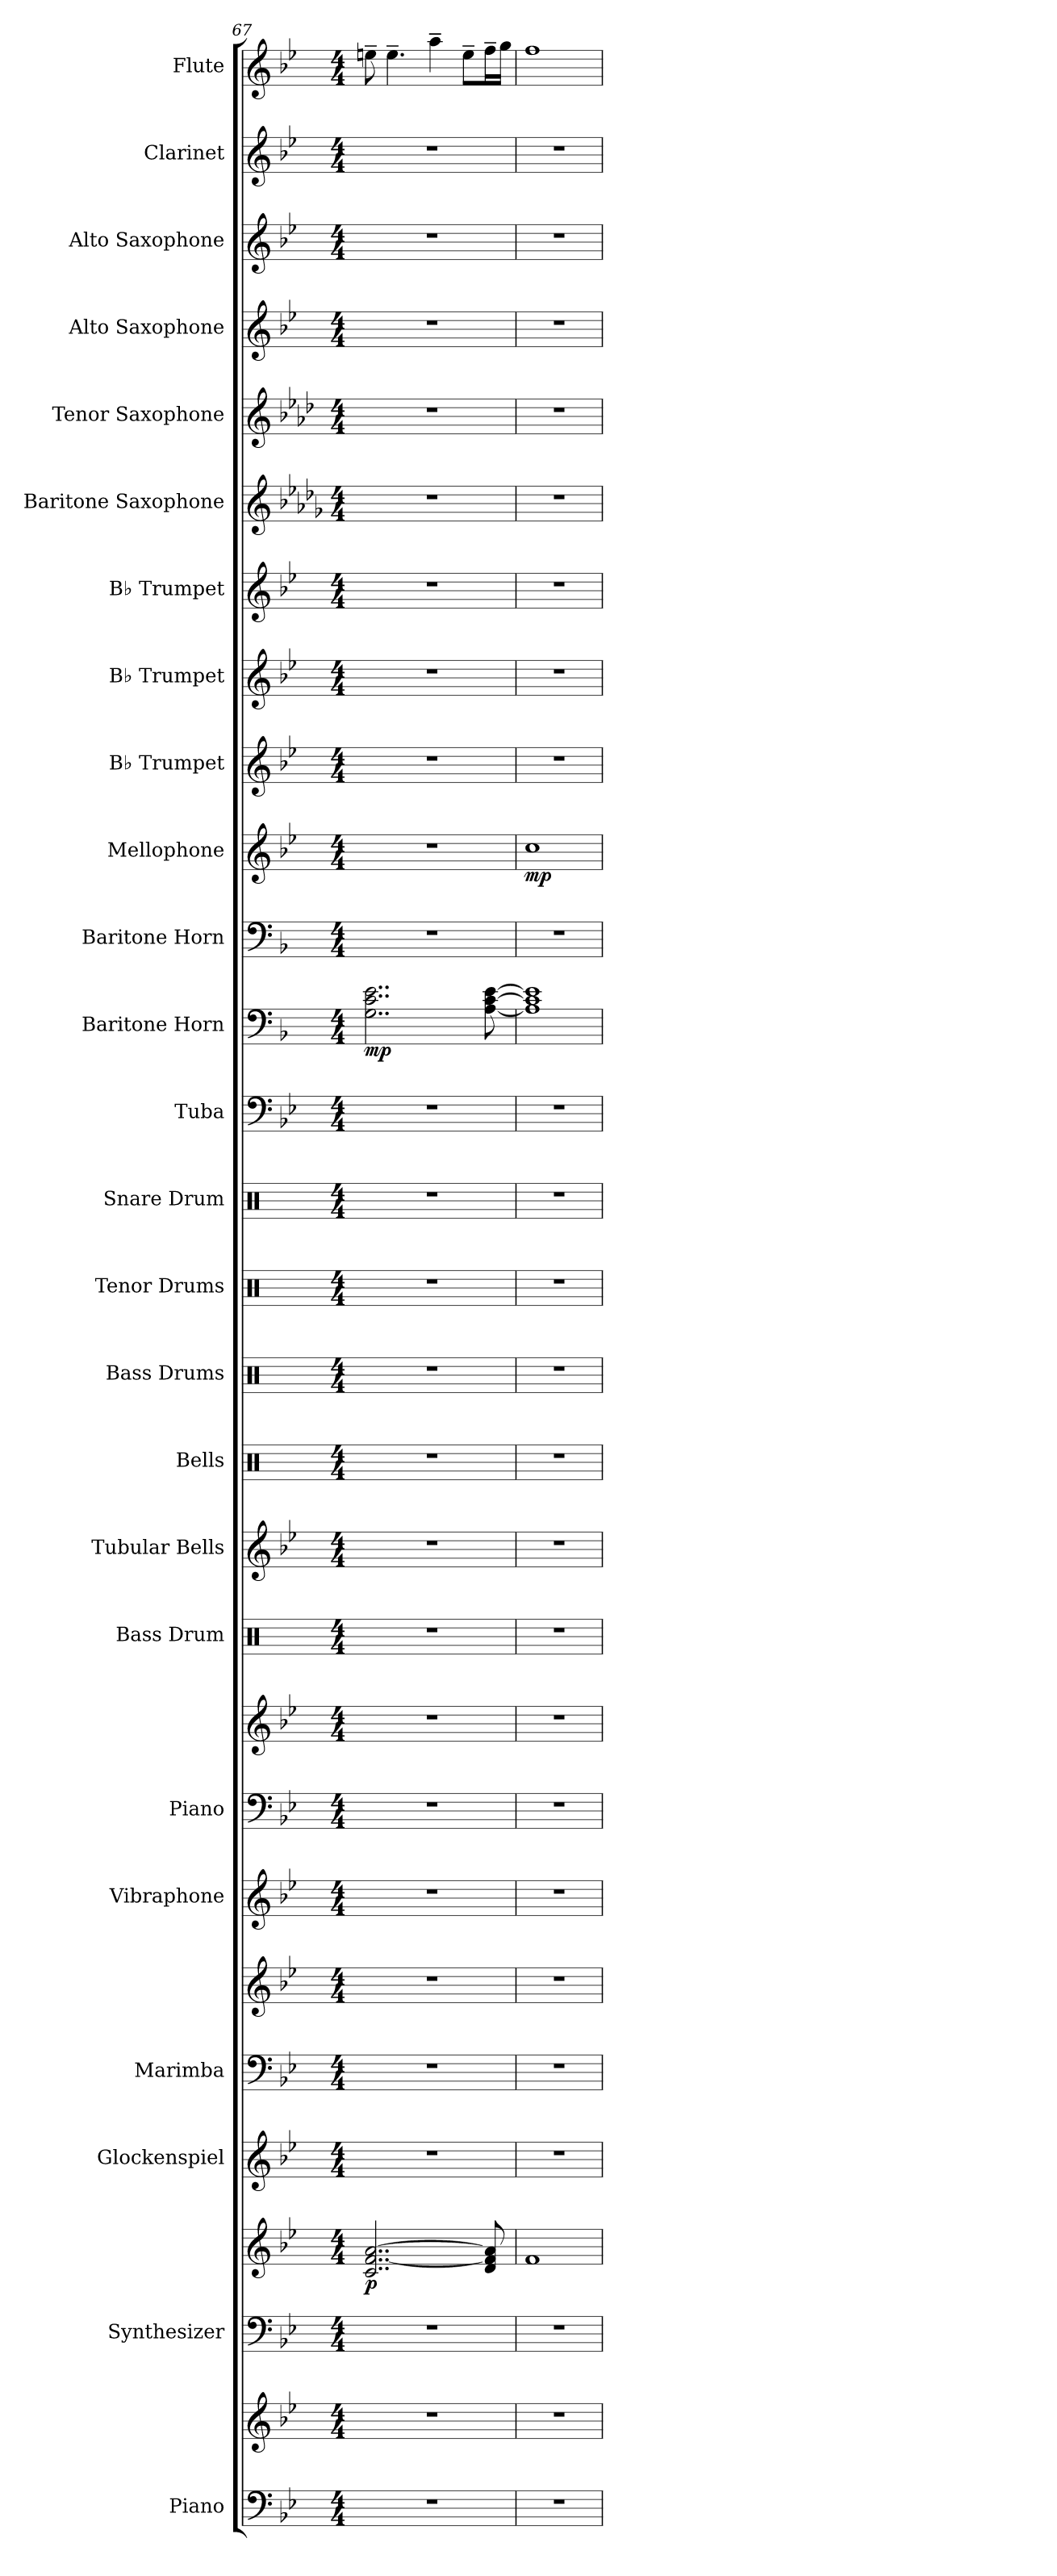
**kern	**kern	**kern	**kern	**dynam	**kern	**kern	**kern	**kern	**kern	**kern	**kern	**kern	**kern	**kern	**kern	**kern	**kern	**kern	**dynam	**kern	**kern	**dynam	**kern	**kern	**kern	**kern	**kern	**kern	**kern	**kern	**kern
*part25	*part25	*part24	*part24	*part24	*part23	*part22	*part22	*part21	*part20	*part20	*part19	*part18	*part17	*part16	*part15	*part14	*part13	*part12	*part12	*part11	*part10	*part10	*part9	*part8	*part7	*part6	*part5	*part4	*part3	*part2	*part1
*staff29	*staff28	*staff27	*staff26	*staff26/27	*staff25	*staff24	*staff23	*staff22	*staff21	*staff20	*staff19	*staff18	*staff17	*staff16	*staff15	*staff14	*staff13	*staff12	*staff12	*staff11	*staff10	*staff10	*staff9	*staff8	*staff7	*staff6	*staff5	*staff4	*staff3	*staff2	*staff1
*I"Piano	*	*I"Synthesizer	*	*	*I"Glockenspiel	*I"Marimba	*	*I"Vibraphone	*I"Piano	*	*I"Bass Drum	*I"Tubular Bells	*I"Bells	*I"Bass Drums	*I"Tenor Drums	*I"Snare Drum	*I"Tuba	*I"Baritone Horn	*	*I"Baritone Horn	*I"Mellophone	*	*I"B♭ Trumpet	*I"B♭ Trumpet	*I"B♭ Trumpet	*I"Baritone Saxophone	*I"Tenor Saxophone	*I"Alto Saxophone	*I"Alto Saxophone	*I"Clarinet	*I"Flute
*I'Pno.	*	*I'Synth	*	*	*I'Glk.	*I'Mrm.	*	*I'Vib.	*I'Pno.	*	*I'B. Dr.	*I'Tu. Be.	*I'Be.	*I'BD	*I'TD	*I'SD	*I'Tba.	*I'Bar. Hn.	*	*I'Bar. Hn.	*I'Mph.	*	*I'B♭ Tpt.	*I'B♭ Tpt.	*I'B♭ Tpt.	*I'Bar. Sax.	*I'T. Sax.	*I'A. Sax.	*I'A. Sax.	*I'Cl.	*I'Fl.
*clefF4	*clefG2	*clefF4	*clefG2	*	*clefG2	*clefF4	*clefG2	*clefG2	*clefF4	*clefG2	*clefX	*clefG2	*clefX	*clefX	*clefX	*clefX	*clefF4	*clefF4	*	*clefF4	*clefG2	*	*clefG2	*clefG2	*clefG2	*clefG2	*clefG2	*clefG2	*clefG2	*clefG2	*clefG2
*	*	*	*	*	*ITrd-14c-24	*	*	*	*	*	*	*	*	*	*	*	*	*ITrd4c7	*	*ITrd4c7	*ITrd4c7	*	*ITrd1c2	*ITrd1c2	*ITrd1c2	*ITrd12c21	*ITrd8c14	*ITrd5c9	*ITrd5c9	*ITrd1c2	*
*k[b-e-]	*k[b-e-]	*k[b-e-]	*k[b-e-]	*	*k[b-e-]	*k[b-e-]	*k[b-e-]	*k[b-e-]	*k[b-e-]	*k[b-e-]	*k[]	*k[b-e-]	*k[]	*k[]	*k[]	*k[]	*k[b-e-]	*k[b-e-]	*	*k[b-e-]	*k[b-e-a-]	*	*k[b-e-a-d-]	*k[b-e-a-d-]	*k[b-e-a-d-]	*k[b-e-a-d-g-]	*k[b-e-a-d-]	*k[b-e-a-d-g-]	*k[b-e-a-d-g-]	*k[b-e-a-d-]	*k[b-e-]
*M4/4	*M4/4	*M4/4	*M4/4	*	*M4/4	*M4/4	*M4/4	*M4/4	*M4/4	*M4/4	*M4/4	*M4/4	*M4/4	*M4/4	*M4/4	*M4/4	*M4/4	*M4/4	*	*M4/4	*M4/4	*	*M4/4	*M4/4	*M4/4	*M4/4	*M4/4	*M4/4	*M4/4	*M4/4	*M4/4
=67	=67	=67	=67	=67	=67	=67	=67	=67	=67	=67	=67	=67	=67	=67	=67	=67	=67	=67	=67	=67	=67	=67	=67	=67	=67	=67	=67	=67	=67	=67	=67
!	!	!	!	!LO:DY:b	!	!	!	!	!	!	!	!	!	!	!	!	!	!	!LO:DY:b	!	!	!	!	!	!	!	!	!	!	!	!
1r	1r	1r	2..c/ [2..f/ [2..a/	p	1r	1r	1r	1r	1r	1r	1r	1r	1r	1r	1r	1r	1r	2..C\ 2..F\ 2..A\	mp	1r	1r	.	1r	1r	1r	1r	1r	1r	1r	1r	8een~\
.	.	.	.	.	.	.	.	.	.	.	.	.	.	.	.	.	.	.	.	.	.	.	.	.	.	.	.	.	.	.	4.ee~\
.	.	.	.	.	.	.	.	.	.	.	.	.	.	.	.	.	.	.	.	.	.	.	.	.	.	.	.	.	.	.	4aa~\
.	.	.	.	.	.	.	.	.	.	.	.	.	.	.	.	.	.	.	.	.	.	.	.	.	.	.	.	.	.	.	8ee~\L
.	.	.	8d/ 8f/] 8a/]	.	.	.	.	.	.	.	.	.	.	.	.	.	.	[8D\ [8F\ [8A\	.	.	.	.	.	.	.	.	.	.	.	.	16ff~\L
.	.	.	.	.	.	.	.	.	.	.	.	.	.	.	.	.	.	.	.	.	.	.	.	.	.	.	.	.	.	.	16gg\JJ
=68	=68	=68	=68	=68	=68	=68	=68	=68	=68	=68	=68	=68	=68	=68	=68	=68	=68	=68	=68	=68	=68	=68	=68	=68	=68	=68	=68	=68	=68	=68	=68
!	!	!	!	!	!	!	!	!	!	!	!	!	!	!	!	!	!	!	!	!	!	!LO:DY:b	!	!	!	!	!	!	!	!	!
1r	1r	1r	1f	.	1r	1r	1r	1r	1r	1r	1r	1r	1r	1r	1r	1r	1r	1D] 1F] 1A]	.	1r	1f	mp	1r	1r	1r	1r	1r	1r	1r	1r	1ff
=	=	=	=	=	=	=	=	=	=	=	=	=	=	=	=	=	=	=	=	=	=	=	=	=	=	=	=	=	=	=	=
*-	*-	*-	*-	*-	*-	*-	*-	*-	*-	*-	*-	*-	*-	*-	*-	*-	*-	*-	*-	*-	*-	*-	*-	*-	*-	*-	*-	*-	*-	*-	*-
